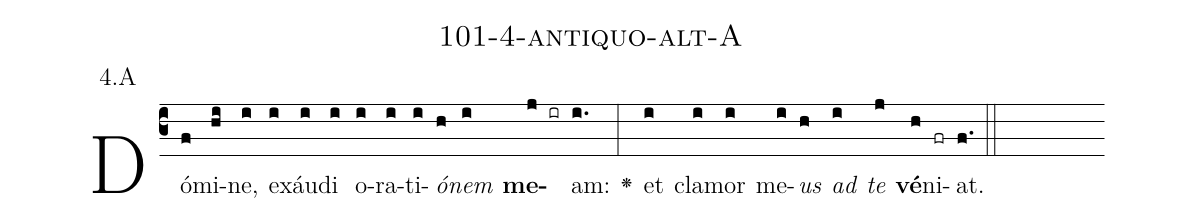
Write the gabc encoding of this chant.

name: 101-4-antiquo-alt-A;
annotation: 4.A;
%%
(c3)Dó(f)mi(hi)ne,(i) ex(i)áu(i)di(i) o(i)ra(i)ti(i)<i>ó</i>(h)<i>nem</i>(i) <b>me</b>(j ir)am:(i.) <v>\greheightstar</v>(:) et(i) cla(i)mor(i) me(i)<i>us</i>(h) <i>ad</i>(i) <i>te</i>(j) <b>vé</b>(h)ni(fr)at.(f.) (::)


%E(i) u(h) o(i) u(j) a(h) e.(f.) (::)
